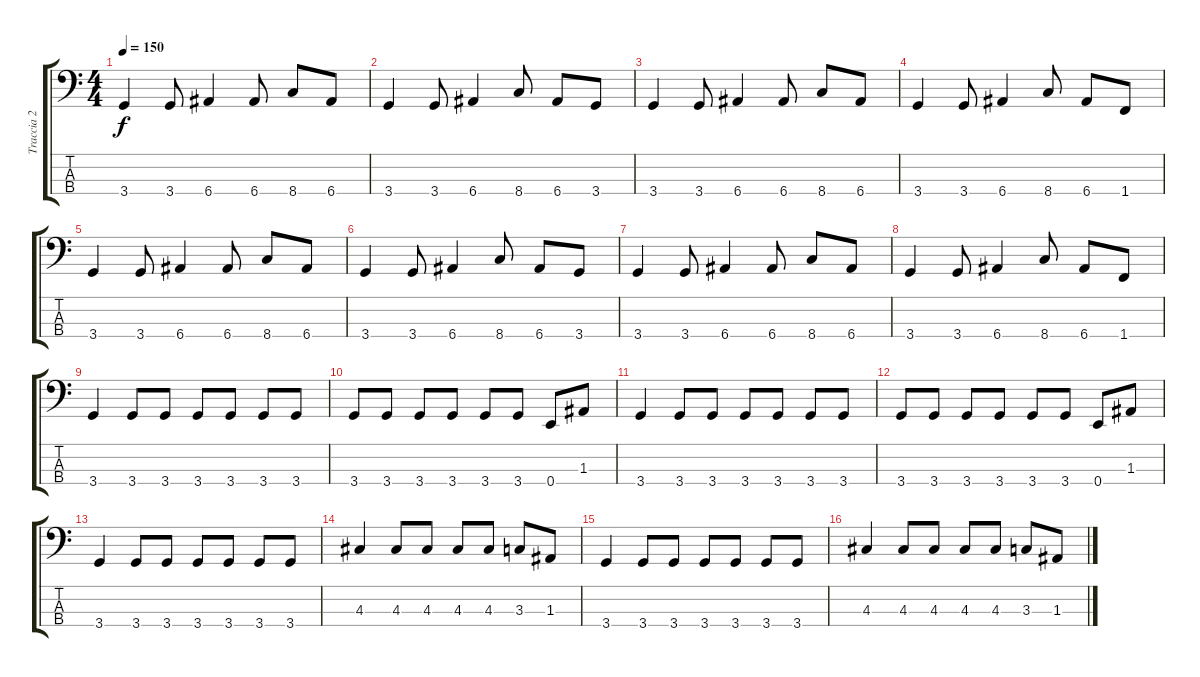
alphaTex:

\track ("Traccia 2" "Traccia 2") {instrument electricbasspick}
\staff {score tabs}
\tuning (G2 D2 A1 E1) {hide}
\ts (4 4)
\tempo 150
\clef f4
\ks c
3.4.4{dy f} 3.4.8 6.4.4 6.4.8 8.4.8 6.4.8 |
3.4.4 3.4.8 6.4.4 8.4.8 6.4.8 3.4.8 |
3.4.4 3.4.8 6.4.4 6.4.8 8.4.8 6.4.8 |
3.4.4 3.4.8 6.4.4 8.4.8 6.4.8 1.4.8 |
3.4.4 3.4.8 6.4.4 6.4.8 8.4.8 6.4.8 |
3.4.4 3.4.8 6.4.4 8.4.8 6.4.8 3.4.8 |
3.4.4 3.4.8 6.4.4 6.4.8 8.4.8 6.4.8 |
3.4.4 3.4.8 6.4.4 8.4.8 6.4.8 1.4.8 |
3.4.4 3.4.8 3.4.8 3.4.8 3.4.8 3.4.8 3.4.8 |
3.4.8 3.4.8 3.4.8 3.4.8 3.4.8 3.4.8 0.4.8 1.3.8 |
3.4.4 3.4.8 3.4.8 3.4.8 3.4.8 3.4.8 3.4.8 |
3.4.8 3.4.8 3.4.8 3.4.8 3.4.8 3.4.8 0.4.8 1.3.8 |
3.4.4 3.4.8 3.4.8 3.4.8 3.4.8 3.4.8 3.4.8 |
4.3.4 4.3.8 4.3.8 4.3.8 4.3.8 3.3.8 1.3.8 |
3.4.4 3.4.8 3.4.8 3.4.8 3.4.8 3.4.8 3.4.8 |
4.3.4 4.3.8 4.3.8 4.3.8 4.3.8 3.3.8 1.3.8
